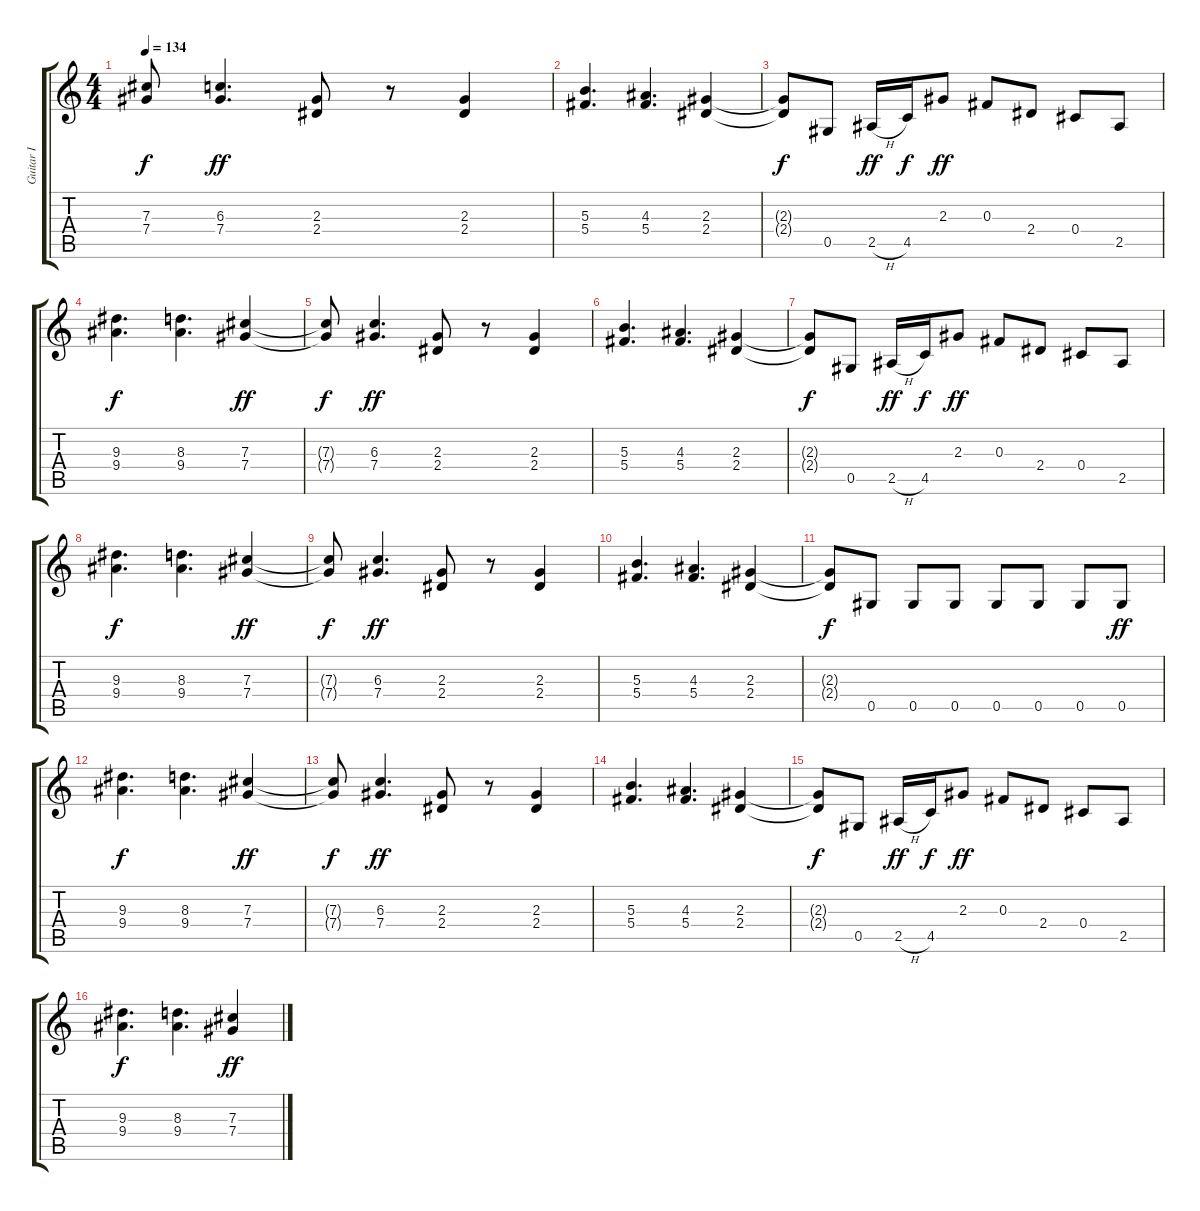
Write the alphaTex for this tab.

\track ("Guitar I" "Guitar I") {instrument distortionguitar}
\staff {score tabs}
\tuning (Eb4 Bb3 Gb3 Db3 Ab2 Eb2) {hide}
\ts (4 4)
\tempo 134
\clef g2
\ks c
(7.3{t} 7.4{t}).8{dy f} (6.3 7.4).4{d dy ff} (2.3 2.4).8 r.8 (2.3 2.4).4 |
(5.3 5.4).4{d} (4.3 5.4).4{d} (2.3 2.4).4 |
(2.3{t} 2.4{t}).8{dy f} 0.5.8 2.5{h}.16{dy ff} 4.5.16{dy f} 2.3.8{dy ff} 0.3.8 2.4.8 0.4.8 2.5.8 |
(9.3 9.4).4{d dy f} (8.3 9.4).4{d} (7.3 7.4).4{dy ff} |
(7.3{t} 7.4{t}).8{dy f} (6.3 7.4).4{d dy ff} (2.3 2.4).8 r.8 (2.3 2.4).4 |
(5.3 5.4).4{d} (4.3 5.4).4{d} (2.3 2.4).4 |
(2.3{t} 2.4{t}).8{dy f} 0.5.8 2.5{h}.16{dy ff} 4.5.16{dy f} 2.3.8{dy ff} 0.3.8 2.4.8 0.4.8 2.5.8 |
(9.3 9.4).4{d dy f} (8.3 9.4).4{d} (7.3 7.4).4{dy ff} |
(7.3{t} 7.4{t}).8{dy f} (6.3 7.4).4{d dy ff} (2.3 2.4).8 r.8 (2.3 2.4).4 |
(5.3 5.4).4{d} (4.3 5.4).4{d} (2.3 2.4).4 |
(2.3{t} 2.4{t}).8{dy f} 0.5.8 0.5.8 0.5.8 0.5.8 0.5.8 0.5.8 0.5.8{dy ff} |
(9.3 9.4).4{d dy f} (8.3 9.4).4{d} (7.3 7.4).4{dy ff} |
(7.3{t} 7.4{t}).8{dy f} (6.3 7.4).4{d dy ff} (2.3 2.4).8 r.8 (2.3 2.4).4 |
(5.3 5.4).4{d} (4.3 5.4).4{d} (2.3 2.4).4 |
(2.3{t} 2.4{t}).8{dy f} 0.5.8 2.5{h}.16{dy ff} 4.5.16{dy f} 2.3.8{dy ff} 0.3.8 2.4.8 0.4.8 2.5.8 |
(9.3 9.4).4{d dy f} (8.3 9.4).4{d} (7.3 7.4).4{dy ff}
